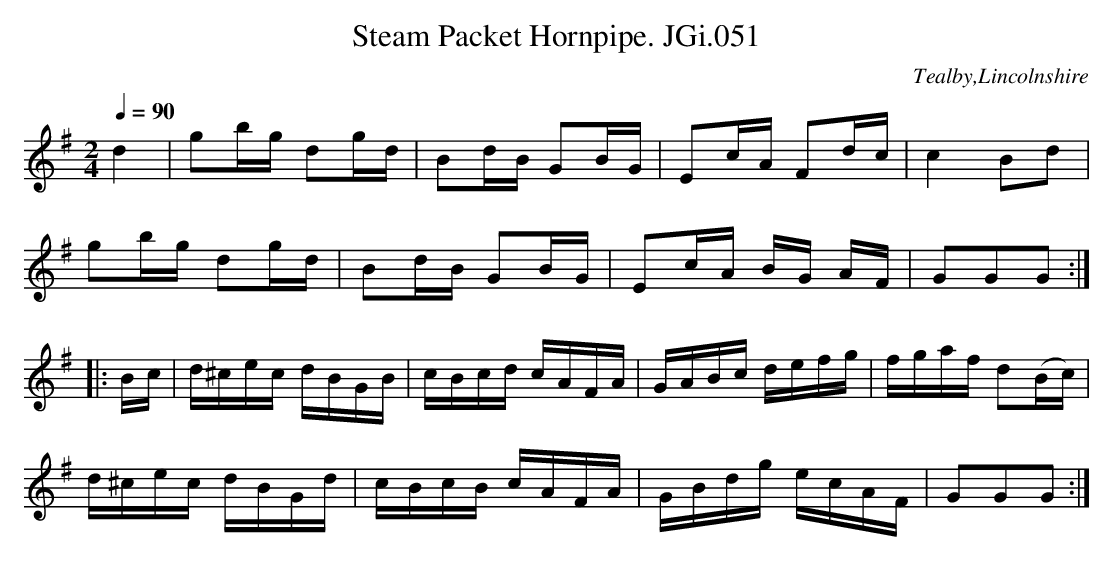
X:1
T:Steam Packet Hornpipe. JGi.051
L:1/8
M:2/4
O:Tealby,Lincolnshire
Q:1/4=90
K:G
d2|gb/g/ dg/d/|Bd/B/ GB/G/|Ec/A/ Fd/c/|c2Bd|
gb/g/ dg/d/|Bd/B/ GB/G/|Ec/A/ B/G/ A/F/|GGG:|
|:B/c/|d/^c/e/c/ d/B/G/B/|c/B/c/d/ c/A/F/A/|G/A/B/c/ d/e/f/g/|f/g/a/f/ d(B/c/)|
d/^c/e/c/ d/B/G/d/|c/B/c/B/ c/A/F/A/|G/B/d/g/ e/c/A/F/|GGG:|
